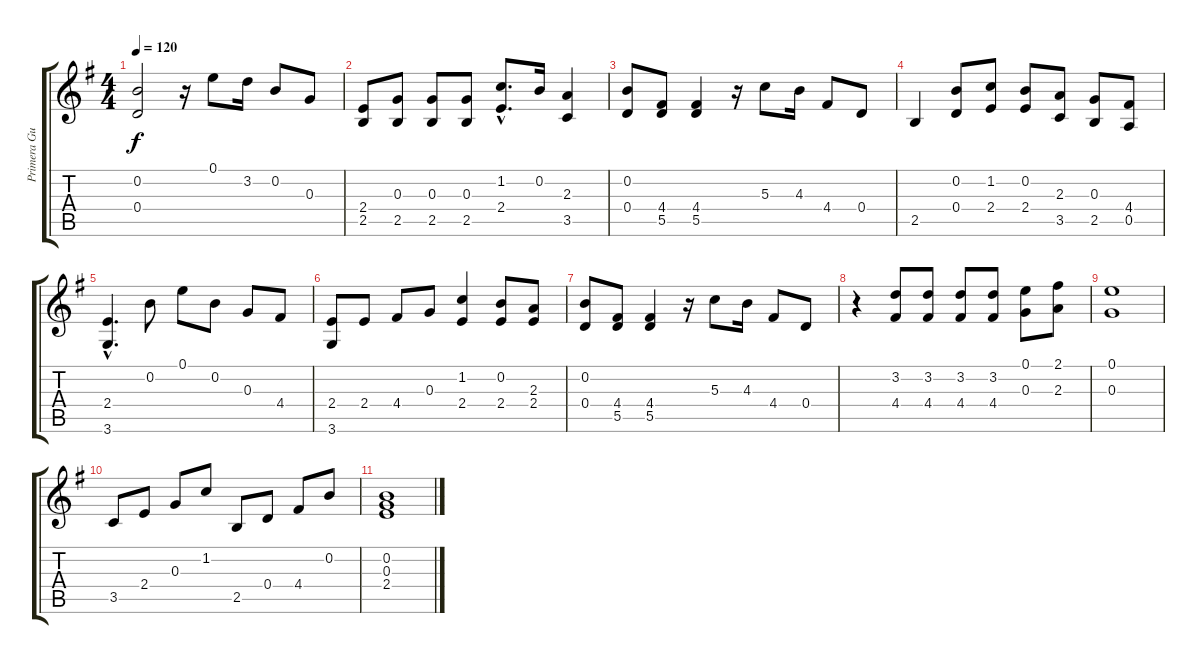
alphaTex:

\track ("Primera Guitara" "Primera Gu") {instrument acousticguitarsteel}
\staff {score tabs}
\tuning (E4 B3 G3 D3 A2 E2) {hide}
\ts (4 4)
\tempo 120
\clef g2
\ks g
(0.2 0.4).2{dy f} r.16 0.1.8 3.2.16 0.2.8 0.3.8 |
(2.4 2.5).8 (0.3 2.5).8 (0.3 2.5).8 (0.3 2.5).8 (1.2{hac} 2.4{hac}).8{d} 0.2.16 (2.3 3.5).4 |
(0.2 0.4).8 (4.4 5.5).8 (4.4 5.5).4 r.16 5.3.8 4.3.16 4.4.8 0.4.8 |
2.5.4 (0.2 0.4).8 (1.2 2.4).8 (0.2 2.4).8 (2.3 3.5).8 (0.3 2.5).8 (4.4 0.5).8 |
(2.4{hac} 3.6{hac}).4{d} 0.2.8 0.1.8 0.2.8 0.3.8 4.4.8 |
(2.4 3.6).8 2.4.8 4.4.8 0.3.8 (1.2 2.4).4 (0.2 2.4).8 (2.3 2.4).8 |
(0.2 0.4).8 (4.4 5.5).8 (4.4 5.5).4 r.16 5.3.8 4.3.16 4.4.8 0.4.8 |
r.4 (3.2 4.4).8 (3.2 4.4).8 (3.2 4.4).8 (3.2 4.4).8 (0.1 0.3).8 (2.1 2.3).8 |
(0.1 0.3).1 |
3.5.8 2.4.8 0.3.8 1.2.8 2.5.8 0.4.8 4.4.8 0.2.8 |
(0.2 0.3 2.4).1
